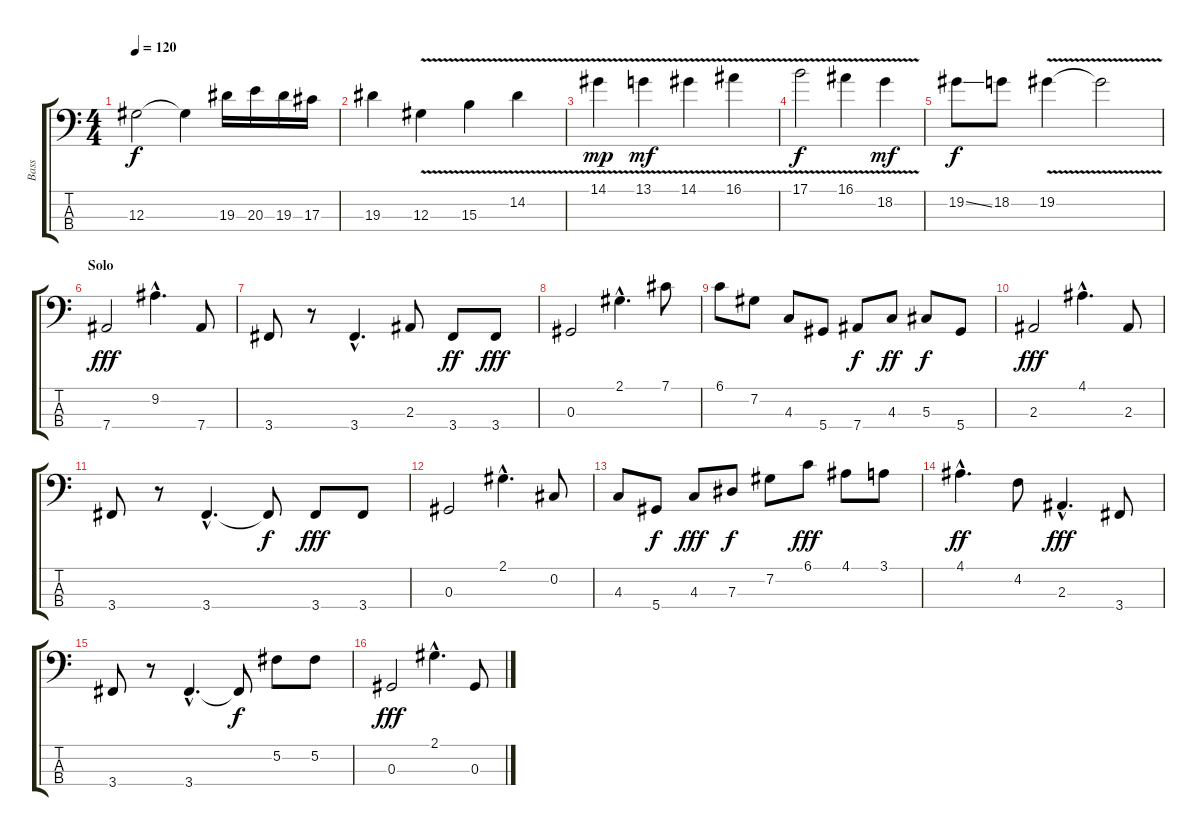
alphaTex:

\track ("Bass" "Bass") {instrument electricbassfinger}
\staff {score tabs}
\tuning (Gb2 Db2 Ab1 Eb1) {hide}
\ts (4 4)
\tempo 120
\clef f4
\ks c
12.3{t}.2{dy f} 12.3{t}.4 19.3.16 20.3.16 19.3.16 17.3.16 |
19.3.4 12.3{v}.4 15.3{v}.4 14.2{v}.4 |
14.1{v}.4{dy mp} 13.1{v}.4{dy mf} 14.1{v}.4 16.1{v}.4 |
17.1{v}.2{dy f} 16.1{v}.4 18.2{v}.4{dy mf} |
19.2{ss}.8{dy f} 18.2.8 19.2{v}.4 19.2{t}.2 |
\section ("" "Solo")
7.4.2{dy fff volume 13} 9.2{hac}.4{d} 7.4.8 |
3.4.8 r.8 3.4{hac}.4{d} 2.3.8 3.4.8{dy ff} 3.4.8{dy fff} |
0.3.2 2.1{hac}.4{d} 7.1.8 |
6.1.8 7.2.8 4.3.8 5.4.8 7.4.8{dy f} 4.3.8{dy ff} 5.3.8{dy f} 5.4.8 |
2.3.2{dy fff} 4.1{hac}.4{d} 2.3.8 |
3.4.8 r.8 3.4{hac}.4{d} 3.4{t}.8{dy f} 3.4.8{dy fff} 3.4.8 |
0.3.2 2.1{hac}.4{d} 0.2.8 |
4.3.8 5.4.8{dy f} 4.3.8{dy fff} 7.3.8{dy f} 7.2.8 6.1.8{dy fff} 4.1.8 3.1.8 |
4.1{hac}.4{d dy ff} 4.2.8 2.3{hac}.4{d dy fff} 3.4.8 |
3.4.8 r.8 3.4{hac}.4{d} 3.4{t}.8{dy f} 5.2.8 5.2.8 |
0.3.2{dy fff} 2.1{hac}.4{d} 0.3.8
